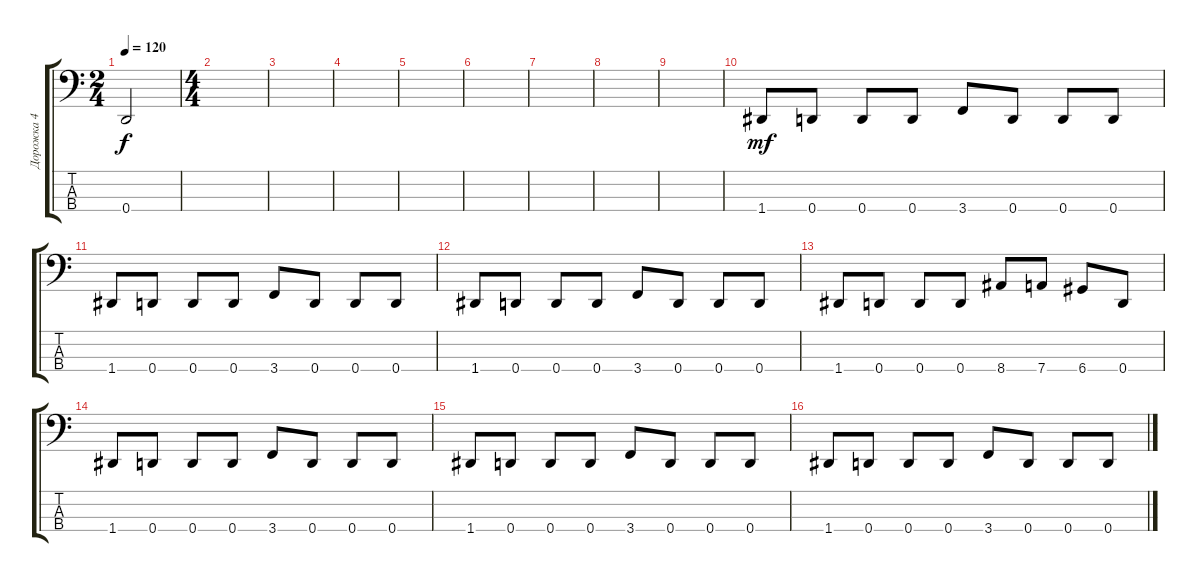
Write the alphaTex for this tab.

\track ("Дорожка 4" "Дорожка 4") {instrument electricbassfinger}
\staff {score tabs}
\tuning (G2 D2 A1 D1) {hide}
\ts (2 4)
\tempo 120
\clef f4
\ks c
0.4.2{dy f} |
\ts (4 4)
|
|
|
|
|
|
|
|
1.4.8{dy mf} 0.4.8 0.4.8 0.4.8 3.4.8 0.4.8 0.4.8 0.4.8 |
1.4.8 0.4.8 0.4.8 0.4.8 3.4.8 0.4.8 0.4.8 0.4.8 |
1.4.8 0.4.8 0.4.8 0.4.8 3.4.8 0.4.8 0.4.8 0.4.8 |
1.4.8 0.4.8 0.4.8 0.4.8 8.4.8 7.4.8 6.4.8 0.4.8 |
1.4.8 0.4.8 0.4.8 0.4.8 3.4.8 0.4.8 0.4.8 0.4.8 |
1.4.8 0.4.8 0.4.8 0.4.8 3.4.8 0.4.8 0.4.8 0.4.8 |
1.4.8 0.4.8 0.4.8 0.4.8 3.4.8 0.4.8 0.4.8 0.4.8
